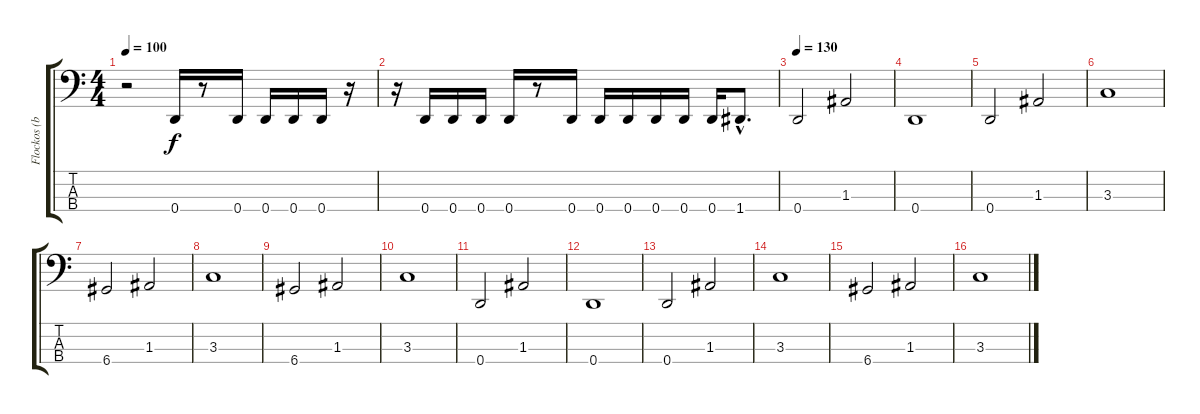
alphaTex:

\track ("Flockos (basse)" "Flockos (b") {instrument electricbassfinger}
\staff {score tabs}
\tuning (G2 D2 A1 D1) {hide}
\ts (4 4)
\tempo 100
\clef f4
\ks c
r.2{dy f instrument electricbassfinger} 0.4.16 r.8 0.4.16 0.4.16 0.4.16 0.4.16 r.16 |
r.16 0.4.16 0.4.16 0.4.16 0.4.16 r.8 0.4.16 0.4.16 0.4.16 0.4.16 0.4.16 0.4.16 1.4{hac}.8{d} |
\tempo 130
0.4.2 1.3.2 |
0.4.1 |
0.4.2 1.3.2 |
3.3.1 |
6.4.2 1.3.2 |
3.3.1 |
6.4.2 1.3.2 |
3.3.1 |
0.4.2 1.3.2 |
0.4.1 |
0.4.2 1.3.2 |
3.3.1 |
6.4.2 1.3.2 |
3.3.1
